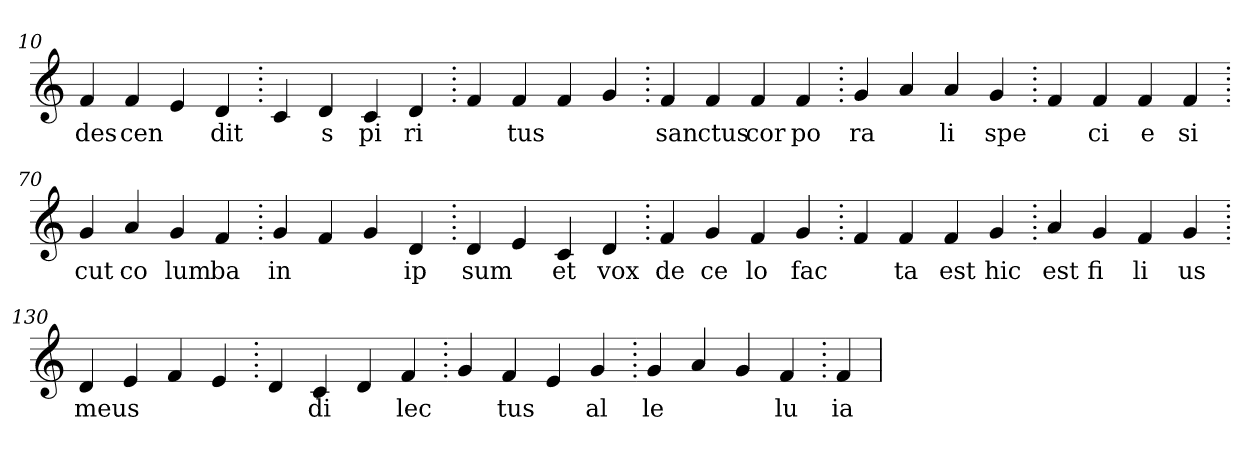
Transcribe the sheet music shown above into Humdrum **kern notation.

**kern	**text
*part1	*part1
*staff1	*staff1
*clefG2	*
=10.	=10.
4f	des
4f	cen
4e	.
4d	dit
=20.	=20.
4c	.
4d	s
4c	pi
4d	ri
=30.	=30.
4f	.
4f	tus
4f	.
4g	.
=40.	=40.
4f	san
4f	ctus
4f	cor
4f	po
=50.	=50.
4g	ra
4a	.
4a	li
4g	spe
=60.	=60.
4f	.
4f	ci
4f	e
4f	si
=70.	=70.
4g	cut
4a	co
4g	lum
4f	ba
=80.	=80.
4g	in
4f	.
4g	.
4d	ip
=90.	=90.
4d	sum
4e	.
4c	et
4d	vox
=100.	=100.
4f	de
4g	ce
4f	lo
4g	fac
=110.	=110.
4f	.
4f	ta
4f	est
4g	hic
=120.	=120.
4a	est
4g	fi
4f	li
4g	us
=130.	=130.
4d	meus
4e	.
4f	.
4e	.
=140.	=140.
4d	.
4c	di
4d	.
4f	lec
=150.	=150.
4g	.
4f	tus
4e	.
4g	al
=160.	=160.
4g	le
4a	.
4g	.
4f	lu
=170.	=170.
4f	ia
=	=
*-	*-
